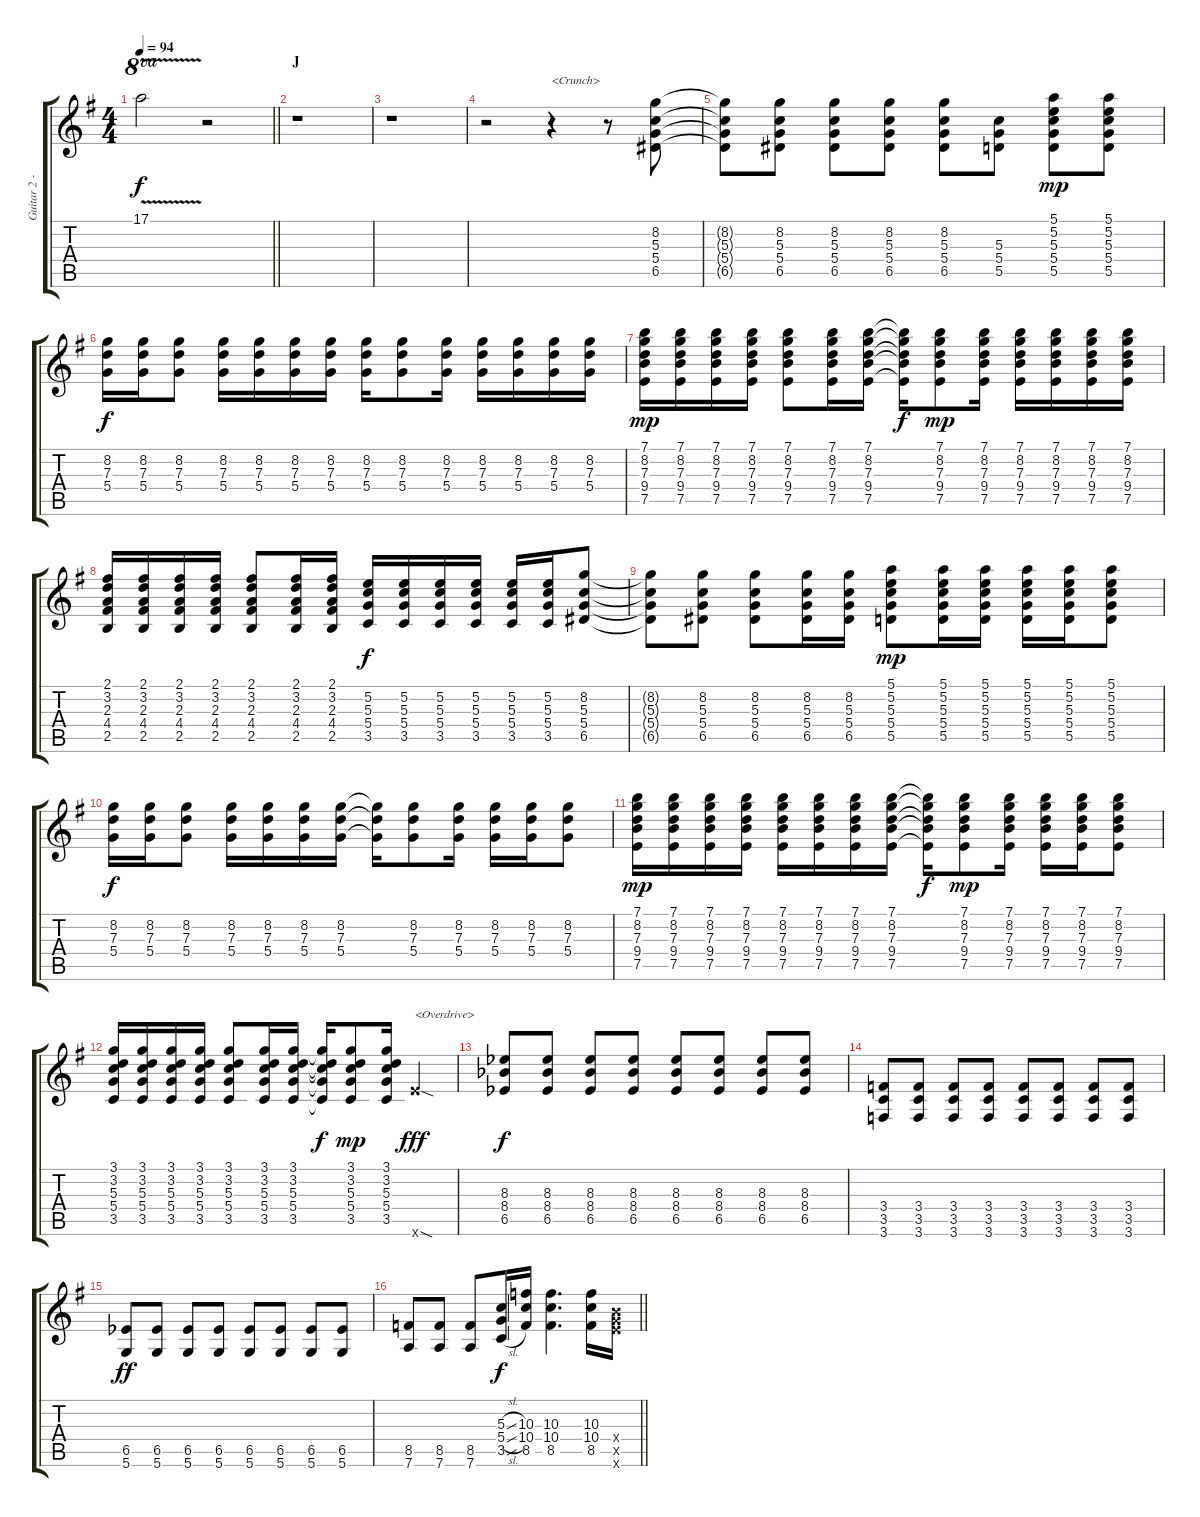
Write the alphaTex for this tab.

\track ("Guitar 2 - Sunao" "Guitar 2 -") {instrument electricguitarjazz}
\staff {score tabs}
\tuning (E4 B3 G3 D3 A2 D2) {hide}
\ts (4 4)
\tempo 94
\clef g2
\barLineRight lightlight
\ks g
17.1{v t}.2{ot 8va dy f} r.2 |
\section ("" "J")
r.1 |
r.1 |
r.2 r.4{txt "<Crunch>"} r.8{volume 8 balance 16 instrument distortionguitar} (8.2 5.3 5.4 6.5).8 |
(8.2{t} 5.3{t} 5.4{t} 6.5{t}).8 (8.2 5.3 5.4 6.5).8 (8.2 5.3 5.4 6.5).8 (8.2 5.3 5.4 6.5).8 (8.2 5.3 5.4 6.5).8 (5.3 5.4 5.5).8 (5.1 5.2 5.3 5.4 5.5).8{dy mp} (5.1 5.2 5.3 5.4 5.5).8 |
(8.2 7.3 5.4).16{dy f} (8.2 7.3 5.4).16 (8.2 7.3 5.4).8 (8.2 7.3 5.4).16 (8.2 7.3 5.4).16 (8.2 7.3 5.4).16 (8.2 7.3 5.4).16 (8.2 7.3 5.4).16 (8.2 7.3 5.4).8 (8.2 7.3 5.4).16 (8.2 7.3 5.4).16 (8.2 7.3 5.4).16 (8.2 7.3 5.4).16 (8.2 7.3 5.4).16 |
(7.1 8.2 7.3 9.4 7.5).16{dy mp} (7.1 8.2 7.3 9.4 7.5).16 (7.1 8.2 7.3 9.4 7.5).16 (7.1 8.2 7.3 9.4 7.5).16 (7.1 8.2 7.3 9.4 7.5).8 (7.1 8.2 7.3 9.4 7.5).16 (7.1 8.2 7.3 9.4 7.5).16 (7.1{t} 8.2{t} 7.3{t} 9.4{t} 7.5{t}).16{dy f} (7.1 8.2 7.3 9.4 7.5).8{dy mp} (7.1 8.2 7.3 9.4 7.5).16 (7.1 8.2 7.3 9.4 7.5).16 (7.1 8.2 7.3 9.4 7.5).16 (7.1 8.2 7.3 9.4 7.5).16 (7.1 8.2 7.3 9.4 7.5).16 |
(2.1 3.2 2.3 4.4 2.5).16 (2.1 3.2 2.3 4.4 2.5).16 (2.1 3.2 2.3 4.4 2.5).16 (2.1 3.2 2.3 4.4 2.5).16 (2.1 3.2 2.3 4.4 2.5).8 (2.1 3.2 2.3 4.4 2.5).16 (2.1 3.2 2.3 4.4 2.5).16 (5.2 5.3 5.4 3.5).16{dy f} (5.2 5.3 5.4 3.5).16 (5.2 5.3 5.4 3.5).16 (5.2 5.3 5.4 3.5).16 (5.2 5.3 5.4 3.5).16 (5.2 5.3 5.4 3.5).16 (8.2 5.3 5.4 6.5).8 |
(8.2{t} 5.3{t} 5.4{t} 6.5{t}).8 (8.2 5.3 5.4 6.5).8 (8.2 5.3 5.4 6.5).8 (8.2 5.3 5.4 6.5).16 (8.2 5.3 5.4 6.5).16 (5.1 5.2 5.3 5.4 5.5).8{dy mp} (5.1 5.2 5.3 5.4 5.5).16 (5.1 5.2 5.3 5.4 5.5).16 (5.1 5.2 5.3 5.4 5.5).16 (5.1 5.2 5.3 5.4 5.5).16 (5.1 5.2 5.3 5.4 5.5).8 |
(8.2 7.3 5.4).16{dy f} (8.2 7.3 5.4).16 (8.2 7.3 5.4).8 (8.2 7.3 5.4).16 (8.2 7.3 5.4).16 (8.2 7.3 5.4).16 (8.2 7.3 5.4).16 (8.2{t} 7.3{t} 5.4{t}).16 (8.2 7.3 5.4).8 (8.2 7.3 5.4).16 (8.2 7.3 5.4).16 (8.2 7.3 5.4).16 (8.2 7.3 5.4).8 |
(7.1 8.2 7.3 9.4 7.5).16{dy mp} (7.1 8.2 7.3 9.4 7.5).16 (7.1 8.2 7.3 9.4 7.5).16 (7.1 8.2 7.3 9.4 7.5).16 (7.1 8.2 7.3 9.4 7.5).16 (7.1 8.2 7.3 9.4 7.5).16 (7.1 8.2 7.3 9.4 7.5).16 (7.1 8.2 7.3 9.4 7.5).16 (7.1{t} 8.2{t} 7.3{t} 9.4{t} 7.5{t}).16{dy f} (7.1 8.2 7.3 9.4 7.5).8{dy mp} (7.1 8.2 7.3 9.4 7.5).16 (7.1 8.2 7.3 9.4 7.5).16 (7.1 8.2 7.3 9.4 7.5).16 (7.1 8.2 7.3 9.4 7.5).8 |
(3.1 3.2 5.3 5.4 3.5).16 (3.1 3.2 5.3 5.4 3.5).16 (3.1 3.2 5.3 5.4 3.5).16 (3.1 3.2 5.3 5.4 3.5).16 (3.1 3.2 5.3 5.4 3.5).8 (3.1 3.2 5.3 5.4 3.5).16 (3.1 3.2 5.3 5.4 3.5).16 (3.1{t} 3.2{t} 5.3{t} 5.4{t} 3.5{t}).16{dy f} (3.1 3.2 5.3 5.4 3.5).8{dy mp} (3.1 3.2 5.3 5.4 3.5).16 14.6{sod x}.4{txt "<Overdrive>" dy fff instrument overdrivenguitar} |
(8.3{acc b} 8.4{acc b} 6.5{acc b}).8{dy f} (8.3{acc b} 8.4{acc b} 6.5{acc b}).8 (8.3{acc b} 8.4{acc b} 6.5{acc b}).8 (8.3{acc b} 8.4{acc b} 6.5{acc b}).8 (8.3{acc b} 8.4{acc b} 6.5{acc b}).8 (8.3{acc b} 8.4{acc b} 6.5{acc b}).8 (8.3{acc b} 8.4{acc b} 6.5{acc b}).8 (8.3{acc b} 8.4{acc b} 6.5{acc b}).8 |
(3.4 3.5 3.6).8 (3.4 3.5 3.6).8 (3.4 3.5 3.6).8 (3.4 3.5 3.6).8 (3.4 3.5 3.6).8 (3.4 3.5 3.6).8 (3.4 3.5 3.6).8 (3.4 3.5 3.6).8 |
(6.5{acc b} 5.6).8{dy ff} (6.5{acc b} 5.6).8 (6.5{acc b} 5.6).8 (6.5{acc b} 5.6).8 (6.5{acc b} 5.6).8 (6.5{acc b} 5.6).8 (6.5{acc b} 5.6).8 (6.5{acc b} 5.6).8 |
\barLineRight lightlight
(8.5 7.6).8 (8.5 7.6).8 (8.5 7.6).8 (5.3{sl} 5.4{sl} 3.5{sl}).16{dy f} (10.3 10.4 8.5).16 (10.3 10.4 8.5).4{d} (10.3 10.4 8.5).16 (9.4{x} 10.5{x} 14.6{x}).16
